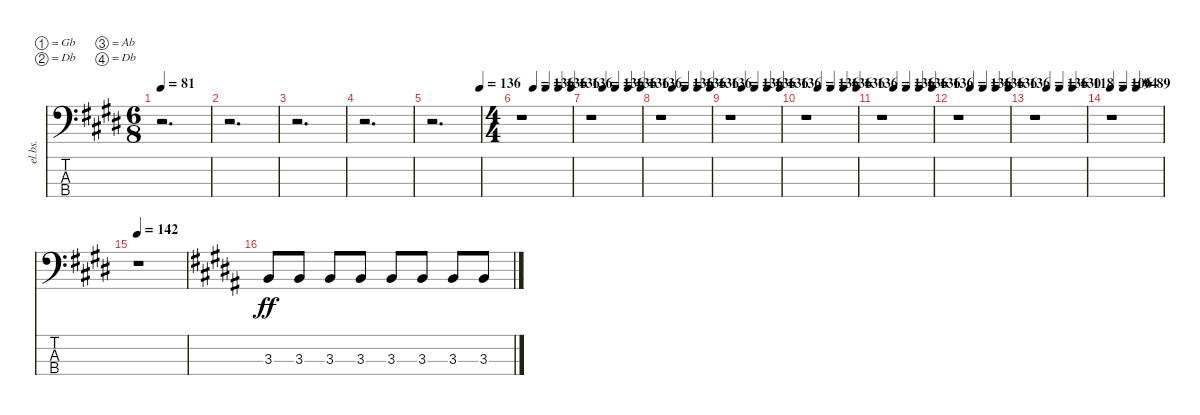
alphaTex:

\bracketExtendMode nobrackets
\track ("Electric Bass" "el.bs.") {instrument electricbassfinger}
\staff {score tabs}
\tuning (Gb2 Db2 Ab1 Db1)
\ts (6 8)
\tempo 81
\clef f4
\ks c#minor
r.2{d dy ff instrument electricbassfinger beam Down} |
r.2{d beam Down} |
r.2{d beam Down} |
r.2{d beam Down} |
\tempo (136 0.999306)
r.2{d beam Down} |
\ts (4 4)
\tempo (136 0.249479)
\tempo (136 0.499479)
\tempo (136 0.749479)
\tempo (136 0.999479)
r.1{beam Down} |
\tempo (136 0.249479)
\tempo (136 0.499479)
\tempo (136 0.749479)
\tempo (136 0.999479)
r.1{beam Down} |
\tempo (136 0.249479)
\tempo (136 0.499479)
\tempo (136 0.749479)
\tempo (136 0.999479)
r.1{beam Down} |
\tempo (136 0.249479)
\tempo (136 0.499479)
\tempo (136 0.749479)
\tempo (136 0.999479)
r.1{beam Down} |
\tempo (136 0.249479)
\tempo (136 0.499479)
\tempo (136 0.749479)
\tempo (136 0.999479)
r.1{beam Down} |
\tempo (136 0.249479)
\tempo (136 0.499479)
\tempo (136 0.749479)
\tempo (136 0.999479)
r.1{beam Down} |
\tempo (136 0.249479)
\tempo (136 0.499479)
\tempo (136 0.749479)
\tempo (136 0.999479)
r.1{beam Down} |
\tempo (136 0.249479)
\tempo (130 0.5)
\tempo (118 0.75)
r.1{beam Down} |
\tempo 106
\tempo (94 0.25)
\tempo (89 0.5)
r.1{beam Down} |
\tempo 142
r.1{beam Down} |
\ks g#minor
3.3{acc forcenatural}.8{beam Up} 3.3{acc forcenatural}.8{beam Up} 3.3{acc forcenatural}.8{beam Up} 3.3{acc forcenatural}.8{beam Up} 3.3{acc forcenatural}.8{beam Up} 3.3{acc forcenatural}.8{beam Up} 3.3{acc forcenatural}.8{beam Up} 3.3{acc forcenatural}.8{beam Up}
